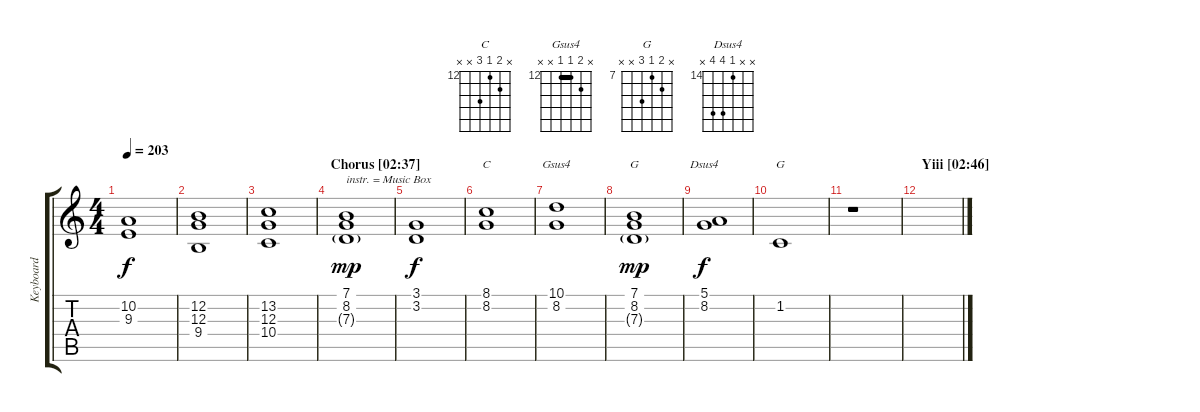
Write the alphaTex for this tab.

\track ("Keyboard" "Keyboard") {instrument stringensemble2}
\staff {score tabs}
\tuning (E4 B3 G3 D3 A2 E2) {hide}
\chord ("C" x 13 12 14 x x) {firstfret 12}
\chord ("Gsus4" x 13 12 12 x x) {firstfret 12 barre 12}
\chord ("G" x x 16 17 17 x) {firstfret 16}
\chord ("Dsus4" x x 14 17 17 x) {firstfret 14}
\chord ("G" x 8 7 9 x x) {firstfret 7}
\ts (4 4)
\tempo 203
\clef g2
\ks c
(10.2 9.3).1{dy f} |
(12.2 12.3 9.4).1 |
(13.2 12.3 10.4).1 |
\section ("" "Chorus [02:37]")
(7.1 8.2 7.3{g}).1{txt "instr. = Music Box" dy mp volume 11 instrument musicbox} |
(3.1 3.2).1{dy f} |
(8.1 8.2).1{ch "C"} |
(10.1 8.2).1{ch "Gsus4"} |
(7.1 8.2 7.3{g}).1{ch "G" dy mp} |
(5.1 8.2).1{ch "Dsus4" dy f} |
1.2.1{ch "G"} |
r.1 |
\section ("" "Yiii [02:46]")
